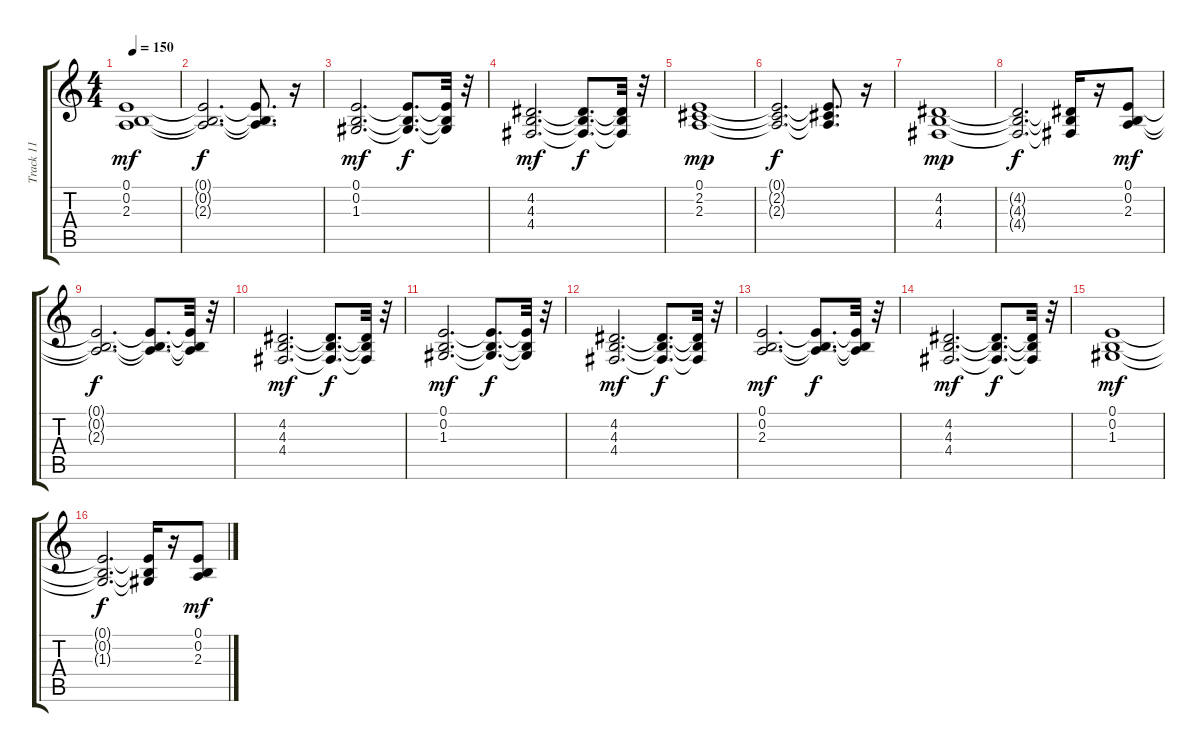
\track ("Track 11" "Track 11") {instrument pad2warm}
\staff {score tabs}
\tuning (E4 B3 G3 D3 A2 E2) {hide}
\ts (4 4)
\tempo 150
\clef g2
\ks c
(0.1 0.2 2.3).1{dy mf} |
(0.1{t} 0.2{t} 2.3{t}).2{d dy f} (0.1{t} 0.2{t} 2.3{t}).8{d} r.16 |
(0.1 0.2 1.3).2{d dy mf} (0.1{t} 0.2{t} 1.3{t}).8{d dy f} (0.1{t} 0.2{t} 1.3{t}).32 r.32 |
(4.2 4.3 4.4).2{d dy mf} (4.2{t} 4.3{t} 4.4{t}).8{d dy f} (4.2{t} 4.3{t} 4.4{t}).32 r.32 |
(0.1 2.2 2.3).1{dy mp} |
(0.1{t} 2.2{t} 2.3{t}).2{d dy f} (0.1{t} 2.2{t} 2.3{t}).8{d} r.16 |
(4.2 4.3 4.4).1{dy mp} |
(4.2{t} 4.3{t} 4.4{t}).2{d dy f} (4.2{t} 4.3{t} 4.4{t}).16 r.16 (0.1 0.2 2.3).8{dy mf} |
(0.1{t} 0.2{t} 2.3{t}).2{d dy f} (0.1{t} 0.2{t} 2.3{t}).8{d} (0.1{t} 0.2{t} 2.3{t}).32 r.32 |
(4.2 4.3 4.4).2{d dy mf} (4.2{t} 4.3{t} 4.4{t}).8{d dy f} (4.2{t} 4.3{t} 4.4{t}).32 r.32 |
(0.1 0.2 1.3).2{d dy mf} (0.1{t} 0.2{t} 1.3{t}).8{d dy f} (0.1{t} 0.2{t} 1.3{t}).32 r.32 |
(4.2 4.3 4.4).2{d dy mf} (4.2{t} 4.3{t} 4.4{t}).8{d dy f} (4.2{t} 4.3{t} 4.4{t}).32 r.32 |
(0.1 0.2 2.3).2{d dy mf} (0.1{t} 0.2{t} 2.3{t}).8{d dy f} (0.1{t} 0.2{t} 2.3{t}).32 r.32 |
(4.2 4.3 4.4).2{d dy mf} (4.2{t} 4.3{t} 4.4{t}).8{d dy f} (4.2{t} 4.3{t} 4.4{t}).32 r.32 |
(0.1 0.2 1.3).1{dy mf} |
(0.1{t} 0.2{t} 1.3{t}).2{d dy f} (0.1{t} 0.2{t} 1.3{t}).16 r.16 (0.1 0.2 2.3).8{dy mf}
